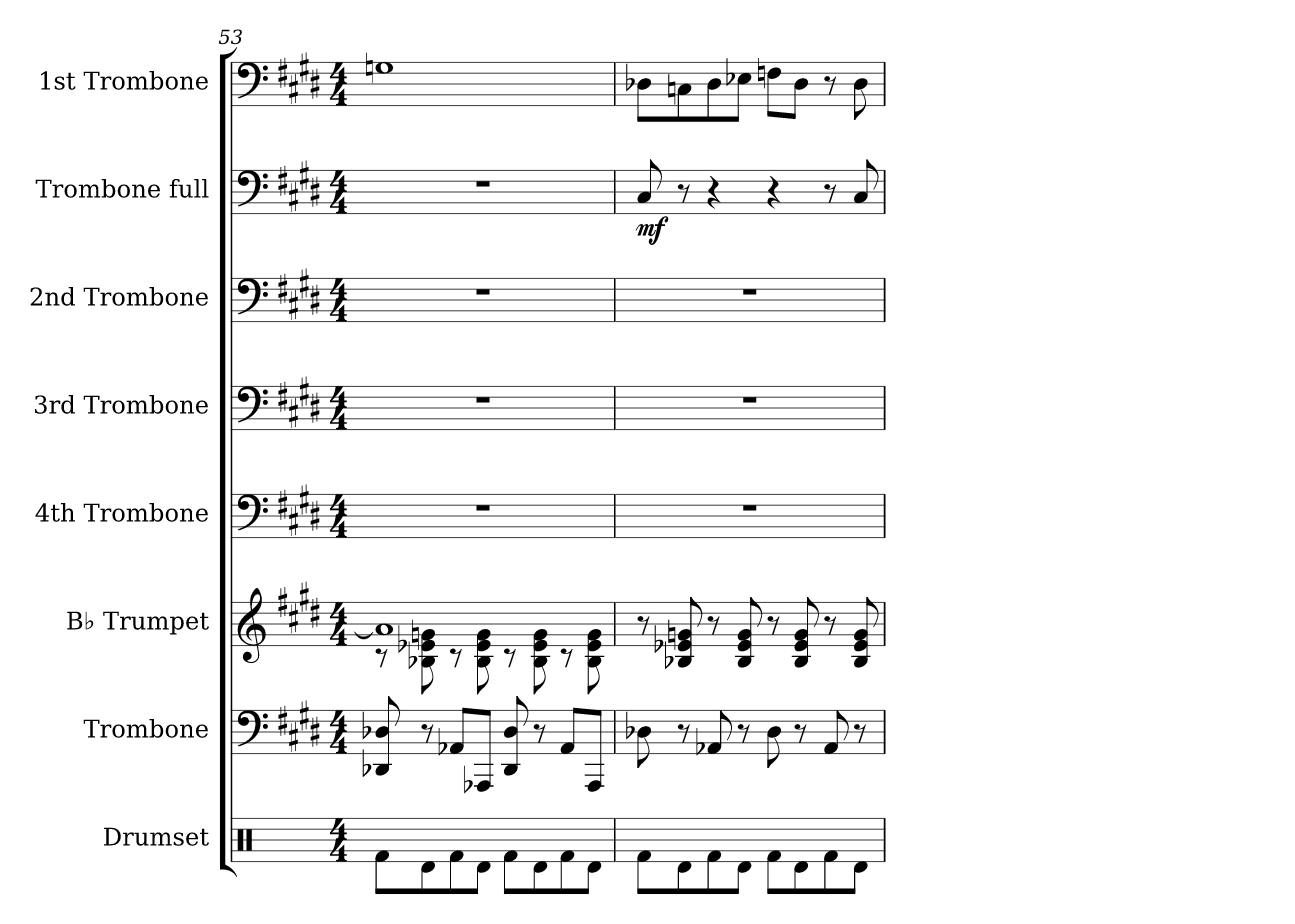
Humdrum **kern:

**kern	**kern	**kern	**kern	**kern	**kern	**kern	**dynam	**kern
*part8	*part7	*part6	*part5	*part4	*part3	*part2	*part2	*part1
*staff8	*staff7	*staff6	*staff5	*staff4	*staff3	*staff2	*staff2	*staff1
*I"Drumset	*I"Trombone	*I"B♭ Trumpet	*I"4th Trombone	*I"3rd Trombone	*I"2nd Trombone	*I"Trombone full	*	*I"1st Trombone
*I'Drs.	*I'Trb.	*I'B♭ Tpt.	*I'Trb.4	*I'Trb.3	*I'Trb.2	*I'Trb. F	*	*I'Trb.1
*clefX	*clefF4	*clefG2	*clefF4	*clefF4	*clefF4	*clefF4	*	*clefF4
*	*	*ITrd1c2	*	*	*	*	*	*
*k[]	*k[f#c#g#d#]	*k[f#c#]	*k[f#c#g#d#]	*k[f#c#g#d#]	*k[f#c#g#d#]	*k[f#c#g#d#]	*	*k[f#c#g#d#]
*M4/4	*M4/4	*M4/4	*M4/4	*M4/4	*M4/4	*M4/4	*	*M4/4
=53	=53	=53	=53	=53	=53	=53	=53	=53
*	*	*^	*	*	*	*	*	*
8Rf\L	8DD-X/ 8D-X/	1g]	8r	1r	1r	1r	1r	.	1Gn
8Rd\	8r	.	8A-X\ 8d-X\ 8fn\	.	.	.	.	.	.
8Rf\	8AA-X/L	.	8r	.	.	.	.	.	.
8Rd\J	8AAA-X/J	.	8A-\ 8d-\ 8f\	.	.	.	.	.	.
8Rf\L	8DD-/ 8D-/	.	8r	.	.	.	.	.	.
8Rd\	8r	.	8A-\ 8d-\ 8f\	.	.	.	.	.	.
8Rf\	8AA-/L	.	8r	.	.	.	.	.	.
8Rd\J	8AAA-/J	.	8A-\ 8d-\ 8f\	.	.	.	.	.	.
=54	=54	=54	=54	=54	=54	=54	=54	=54	=54
!	!	!	!	!	!	!	!	!LO:DY:b	!
*	*	*v	*v	*	*	*	*	*	*
8Rf\L	8D-X\	8r	1r	1r	1r	8C#/	mf	8D-X\L
8Rd\	8r	8A-X/ 8d-X/ 8fn/	.	.	.	8r	.	8Cn\
8Rf\	8AA-X/	8r	.	.	.	4r	.	8D-\
8Rd\J	8r	8A-/ 8d-/ 8f/	.	.	.	.	.	8E-X\J
8Rf\L	8D-\	8r	.	.	.	4r	.	8Fn\L
8Rd\	8r	8A-/ 8d-/ 8f/	.	.	.	.	.	8D-\J
8Rf\	8AA-/	8r	.	.	.	8r	.	8r
8Rd\J	8r	8A-/ 8d-/ 8f/	.	.	.	8C#/	.	8D-\
=	=	=	=	=	=	=	=	=
*-	*-	*-	*-	*-	*-	*-	*-	*-
